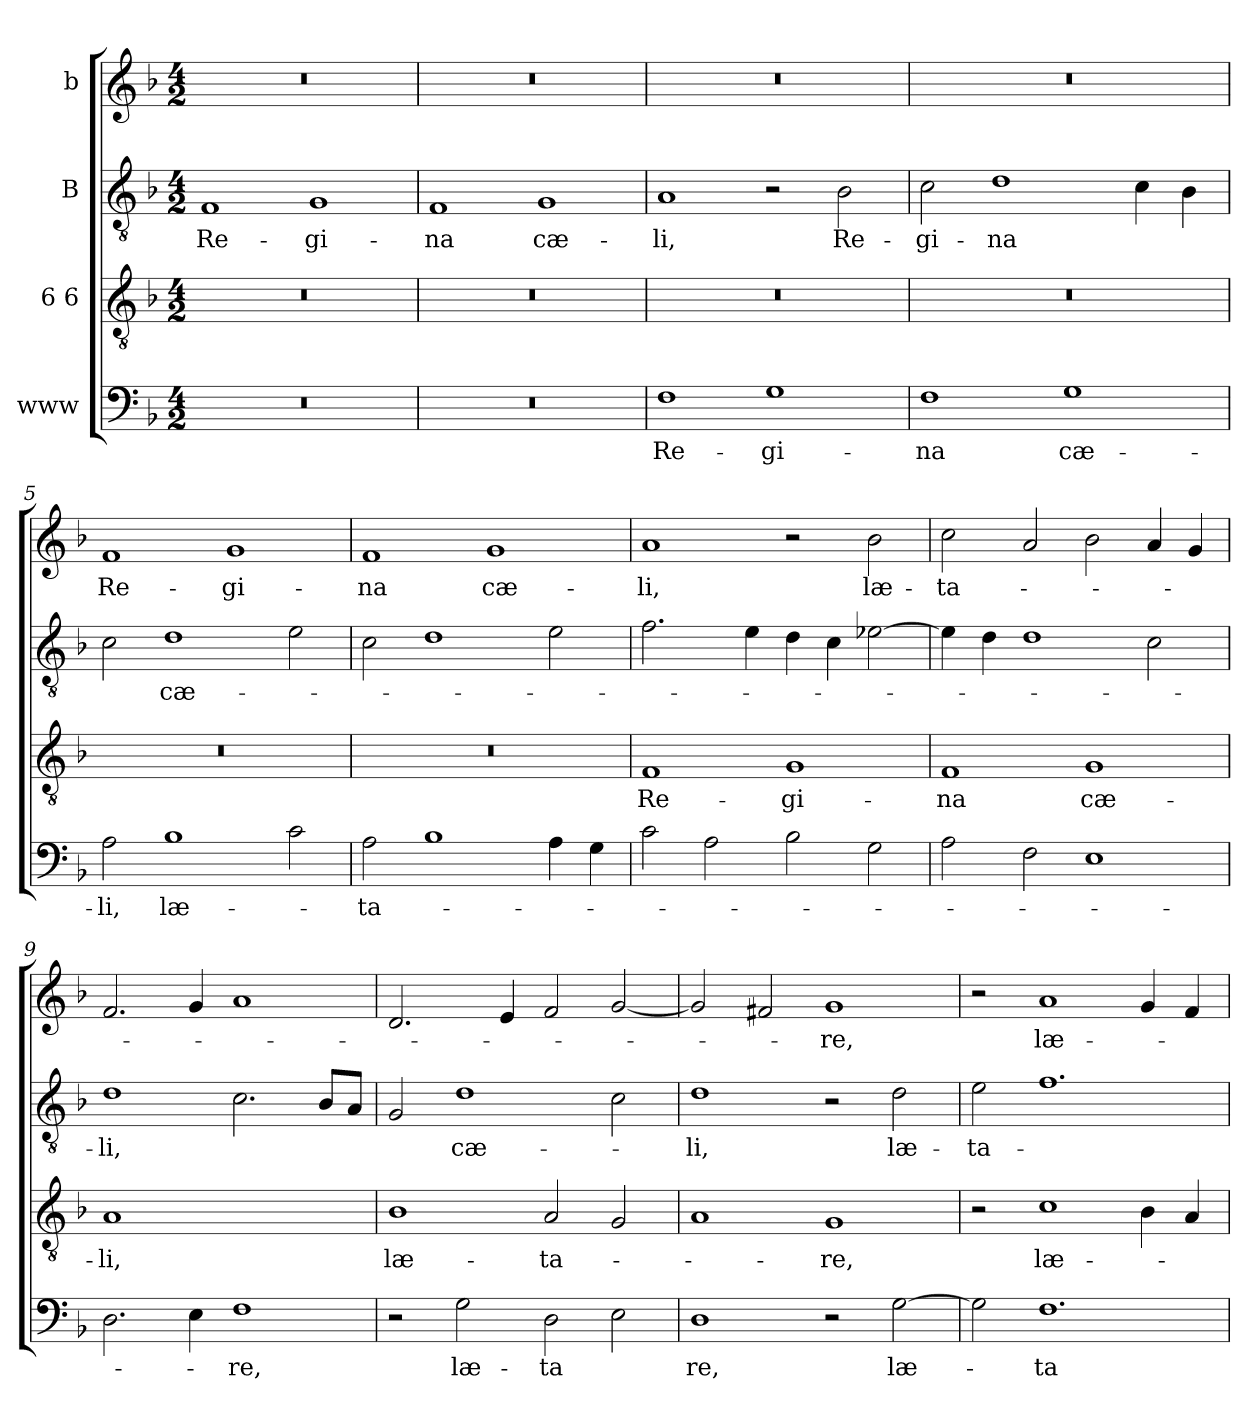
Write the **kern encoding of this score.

**kern	**text	**kern	**text	**kern	**text	**kern	**text
*part4	*part4	*part3	*part3	*part2	*part2	*part1	*part1
*staff4	*staff4	*staff3	*staff3	*staff2	*staff2	*staff1	*staff1
*I"www	*	*I"6 6	*	*I"B	*	*I"b	*
*clefF4	*	*clefGv2	*	*clefGv2	*	*clefG2	*
*k[b-]	*	*k[b-]	*	*k[b-]	*	*k[b-]	*
*M4/2	*	*M4/2	*	*M4/2	*	*M4/2	*
=1	=1	=1	=1	=1	=1	=1	=1
!	!	!	!	!	!LO:LY:b	!	!
0r	.	0r	.	1F	Re-	0r	.
!	!	!	!	!	!LO:LY:b	!	!
.	.	.	.	1G	-gi-	.	.
=2	=2	=2	=2	=2	=2	=2	=2
!	!	!	!	!	!LO:LY:b	!	!
0r	.	0r	.	1F	-na	0r	.
!	!	!	!	!	!LO:LY:b	!	!
.	.	.	.	1G	cæ-	.	.
=3	=3	=3	=3	=3	=3	=3	=3
!	!LO:LY:b	!	!	!	!LO:LY:b	!	!
1F	Re-	0r	.	1A	-li,	0r	.
!	!LO:LY:b	!	!	!	!	!	!
1G	-gi-	.	.	2r	.	.	.
!	!	!	!	!	!LO:LY:b	!	!
.	.	.	.	2B-\	Re-	.	.
=4	=4	=4	=4	=4	=4	=4	=4
!	!LO:LY:b	!	!	!	!LO:LY:b	!	!
1F	-na	0r	.	2c\	-gi-	0r	.
!	!	!	!	!	!LO:LY:b	!	!
.	.	.	.	1d	-na	.	.
!	!LO:LY:b	!	!	!	!	!	!
1G	cæ-	.	.	.	.	.	.
.	.	.	.	4c\	.	.	.
.	.	.	.	4B-\	.	.	.
=5	=5	=5	=5	=5	=5	=5	=5
!	!LO:LY:b	!	!	!	!	!	!LO:LY:b
2A\	-li,	0r	.	2c\	.	1f	Re-
!	!LO:LY:b	!	!	!	!LO:LY:b	!	!
1B-	læ-	.	.	1d	cæ-	.	.
!	!	!	!	!	!	!	!LO:LY:b
.	.	.	.	.	.	1g	-gi-
2c\	.	.	.	2e\	.	.	.
!!LO:LB:g=z
=6	=6	=6	=6	=6	=6	=6	=6
!	!LO:LY:b	!	!	!	!	!	!LO:LY:b
2A\	-ta-	0r	.	2c\	.	1f	-na
1B-	.	.	.	1d	.	.	.
!	!	!	!	!	!	!	!LO:LY:b
.	.	.	.	.	.	1g	cæ-
4A\	.	.	.	2e\	.	.	.
4G\	.	.	.	.	.	.	.
=7	=7	=7	=7	=7	=7	=7	=7
!	!	!	!LO:LY:b	!	!	!	!LO:LY:b
2c\	.	1F	Re-	2.f\	.	1a	-li,
2A\	.	.	.	.	.	.	.
.	.	.	.	4e\	.	.	.
!	!	!	!LO:LY:b	!	!	!	!
2B-\	.	1G	-gi-	4d\	.	2r	.
.	.	.	.	4c\	.	.	.
!	!	!	!	!	!	!	!LO:LY:b
2G\	.	.	.	[2e-X\	.	2b-\	læ-
=8	=8	=8	=8	=8	=8	=8	=8
!	!	!	!LO:LY:b	!	!	!	!LO:LY:b
2A\	.	1F	-na	4e-\]	.	2cc\	-ta-
.	.	.	.	4d\	.	.	.
2F\	.	.	.	1d	.	2a/	.
!	!	!	!LO:LY:b	!	!	!	!
1E	.	1G	cæ-	.	.	2b-\	.
.	.	.	.	2c\	.	4a/	.
.	.	.	.	.	.	4g/	.
=9	=9	=9	=9	=9	=9	=9	=9
!	!	!	!LO:LY:b	!	!LO:LY:b	!	!
2.D\	.	1A	-li,	1d	-li,	2.f/	.
4E\	.	.	.	.	.	4g/	.
!	!LO:LY:b	!	!	!	!	!	!
1F	-re,	1ryy	.	2.c\	.	1a	.
.	.	.	.	8B-L	.	.	.
.	.	.	.	8AJ	.	.	.
=10	=10	=10	=10	=10	=10	=10	=10
!	!	!	!LO:LY:b	!	!	!	!
2r	.	1B-	læ-	2G/	.	2.d/	.
!	!LO:LY:b	!	!	!	!LO:LY:b	!	!
2G\	læ-	.	.	1d	cæ-	.	.
.	.	.	.	.	.	4e/	.
!	!LO:LY:b	!	!LO:LY:b	!	!	!	!
2D\	-ta	2A/	-ta-	.	.	2f/	.
2E\	.	2G/	.	2c\	.	[2g/	.
!!LO:LB:g=z
=11	=11	=11	=11	=11	=11	=11	=11
!	!LO:LY:b	!	!	!	!LO:LY:b	!	!
1D	re,	1A	.	1d	-li,	2g/]	.
.	.	.	.	.	.	2f#X/	.
!	!	!	!LO:LY:b	!	!	!	!LO:LY:b
2r	.	1G	-re,	2r	.	1g	-re,
!	!LO:LY:b	!	!	!	!LO:LY:b	!	!
[2G\	læ-	.	.	2d\	læ-	.	.
=12	=12	=12	=12	=12	=12	=12	=12
!	!	!	!	!	!LO:LY:b	!	!
2G\]	.	2r	.	2e\	-ta-	2r	.
!	!LO:LY:b	!	!LO:LY:b	!	!	!	!LO:LY:b
1.F	-ta-	1c	læ-	1.f	.	1a	læ-
.	.	4B-\	.	.	.	4g/	.
.	.	4A/	.	.	.	4f/	.
=	=	=	=	=	=	=	=
*-	*-	*-	*-	*-	*-	*-	*-
